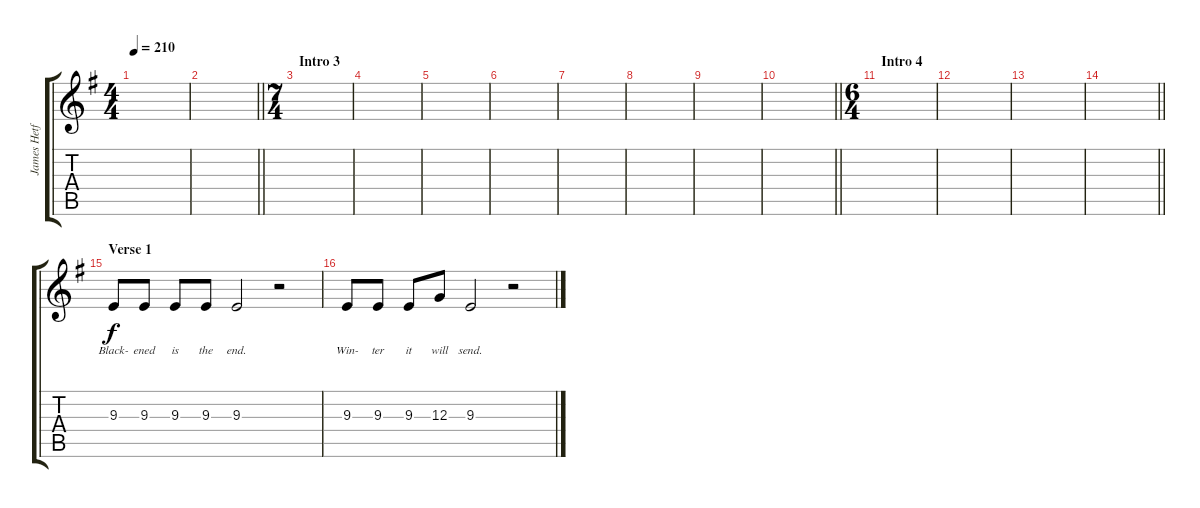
\track ("James Hetfield Vocals" "James Hetf") {instrument lead2sawtooth}
\staff {score tabs}
\tuning (E4 B3 G3 D3 A2 E2) {hide}
\ts (4 4)
\tempo 210
\clef g2
\ks g
|
\barLineRight lightlight
|
\ts (7 4)
\section ("" "Intro 3")
|
|
|
|
|
|
|
\barLineRight lightlight
|
\ts (6 4)
\section ("" "Intro 4")
|
|
|
\barLineRight lightlight
|
\section ("" "Verse 1")
9.3.8{lyrics (0 "Black-") lyrics (1 "") lyrics (2 "") lyrics (3 "") lyrics (4 "")} 9.3.8{lyrics (0 "ened") lyrics (1 "") lyrics (2 "") lyrics (3 "") lyrics (4 "")} 9.3.8{lyrics (0 "is") lyrics (1 "") lyrics (2 "") lyrics (3 "") lyrics (4 "")} 9.3.8{lyrics (0 "the") lyrics (1 "") lyrics (2 "") lyrics (3 "") lyrics (4 "")} 9.3.2{lyrics (0 "end.") lyrics (1 "") lyrics (2 "") lyrics (3 "") lyrics (4 "")} r.2 |
9.3.8{lyrics (0 "Win-") lyrics (1 "") lyrics (2 "") lyrics (3 "") lyrics (4 "")} 9.3.8{lyrics (0 "ter") lyrics (1 "") lyrics (2 "") lyrics (3 "") lyrics (4 "")} 9.3.8{lyrics (0 "it") lyrics (1 "") lyrics (2 "") lyrics (3 "") lyrics (4 "")} 12.3.8{lyrics (0 "will") lyrics (1 "") lyrics (2 "") lyrics (3 "") lyrics (4 "")} 9.3.2{lyrics (0 "send.") lyrics (1 "") lyrics (2 "") lyrics (3 "") lyrics (4 "")} r.2
